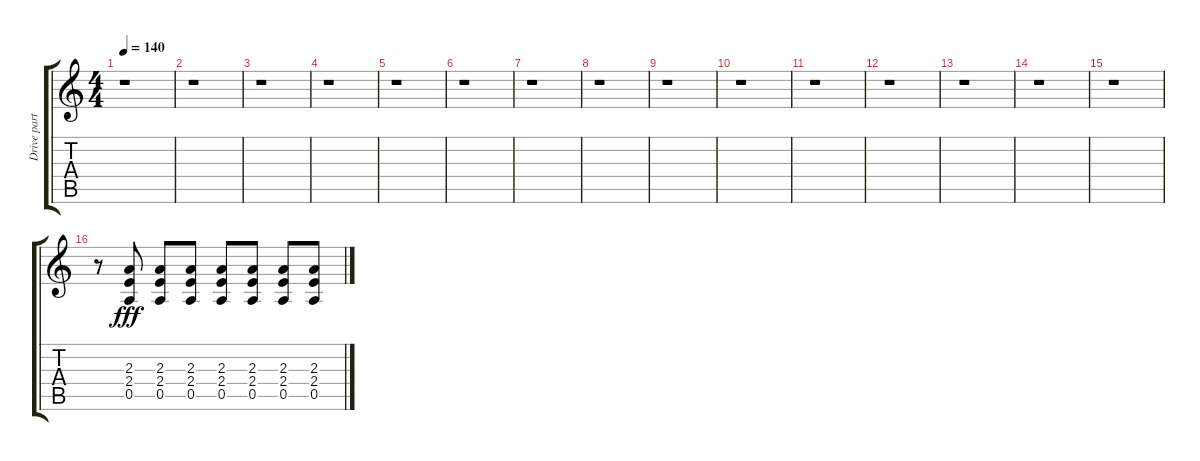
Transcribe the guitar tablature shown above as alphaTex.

\track ("Drive part" "Drive part") {instrument overdrivenguitar}
\staff {score tabs}
\tuning (E4 B3 G3 D3 A2 E2) {hide}
\ts (4 4)
\tempo 140
\clef g2
\ks c
r.1{dy fff instrument overdrivenguitar} |
r.1 |
r.1 |
r.1 |
r.1 |
r.1 |
r.1 |
r.1 |
r.1 |
r.1 |
r.1 |
r.1 |
r.1 |
r.1 |
r.1 |
r.8 (2.3 2.4 0.5).8 (2.3 2.4 0.5).8 (2.3 2.4 0.5).8 (2.3 2.4 0.5).8 (2.3 2.4 0.5).8 (2.3 2.4 0.5).8 (2.3 2.4 0.5).8
